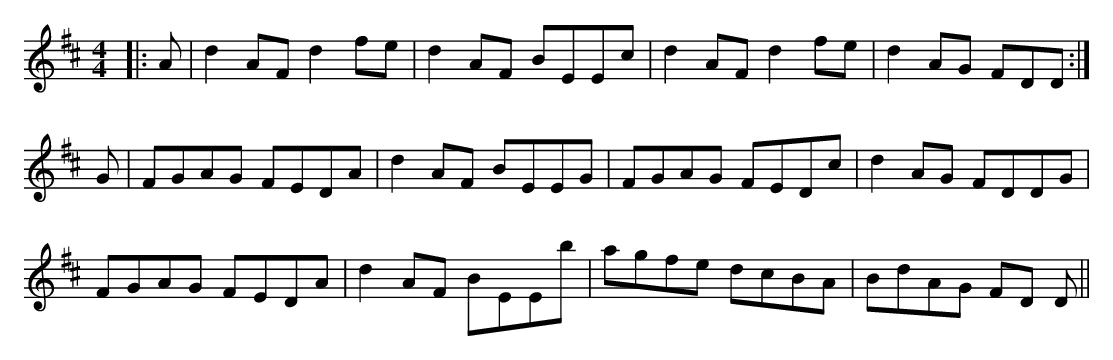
X:1
M:4/4
K:D
|:A|d2AF d2fe|d2AF BEEc|d2AF d2fe|d2AG FDD:|
G|FGAG FEDA|d2AF BEEG|FGAG FEDc|d2AG FDDG|
FGAG FEDA|d2AF BEEb|agfe dcBA|BdAG FD D||
